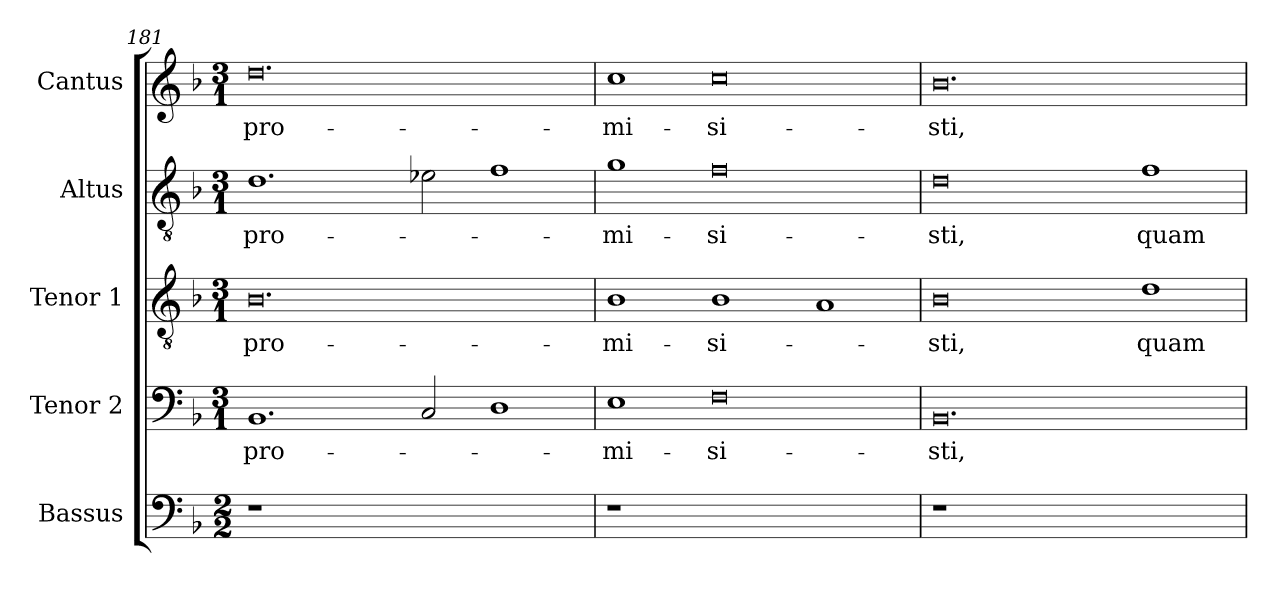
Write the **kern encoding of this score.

**kern	**kern	**text	**kern	**text	**kern	**text	**kern	**text
*part5	*part4	*part4	*part3	*part3	*part2	*part2	*part1	*part1
*staff5	*staff4	*staff4	*staff3	*staff3	*staff2	*staff2	*staff1	*staff1
*I"Bassus	*I"Tenor 2	*	*I"Tenor 1	*	*I"Altus	*	*I"Cantus	*
*clefF4	*clefF4	*	*clefGv2	*	*clefGv2	*	*clefG2	*
*k[b-]	*k[b-]	*	*k[b-]	*	*k[b-]	*	*k[b-]	*
*F:	*F:	*	*F:	*	*F:	*	*F:	*
*M2/2	*M3/1	*	*M3/1	*	*M3/1	*	*M3/1	*
=181	=181	=181	=181	=181	=181	=181	=181	=181
!	!	!LO:LY:b:cj	!	!LO:LY:b:cj	!	!LO:LY:b:cj	!	!LO:LY:b:cj
1r	1.BB-	pro-	0.B-	pro-	1.d	pro-	0.dd	pro-
0ryy	.	.	.	.	.	.	.	.
.	2C/	.	.	.	2e-X\	.	.	.
.	1D	.	.	.	1f	.	.	.
=182	=182	=182	=182	=182	=182	=182	=182	=182
!	!	!LO:LY:b:cj	!	!LO:LY:b:cj	!	!LO:LY:b:cj	!	!LO:LY:b:cj
1r	1E	-mi-	1B-	-mi-	1g	-mi-	1cc	-mi-
!	!	!LO:LY:b:rj	!	!LO:LY:b:cj	!	!LO:LY:b:rj	!	!LO:LY:b:rj
0ryy	0F	-si-	1B-	-si-	0f	-si-	0cc	-si-
.	.	.	1A	.	.	.	.	.
=183	=183	=183	=183	=183	=183	=183	=183	=183
!	!	!LO:LY:b:cj	!	!LO:LY:b:cj	!	!LO:LY:b:cj	!	!LO:LY:b:cj
1r	0.BB-	-sti,	0B-	-sti,	0d	-sti,	0.b-	-sti,
0ryy	.	.	.	.	.	.	.	.
!	!	!	!	!LO:LY:b:cj	!	!LO:LY:b:cj	!	!
.	.	.	[>1d	quam	[>1f	quam	.	.
=	=	=	=	=	=	=	=	=
*-	*-	*-	*-	*-	*-	*-	*-	*-
